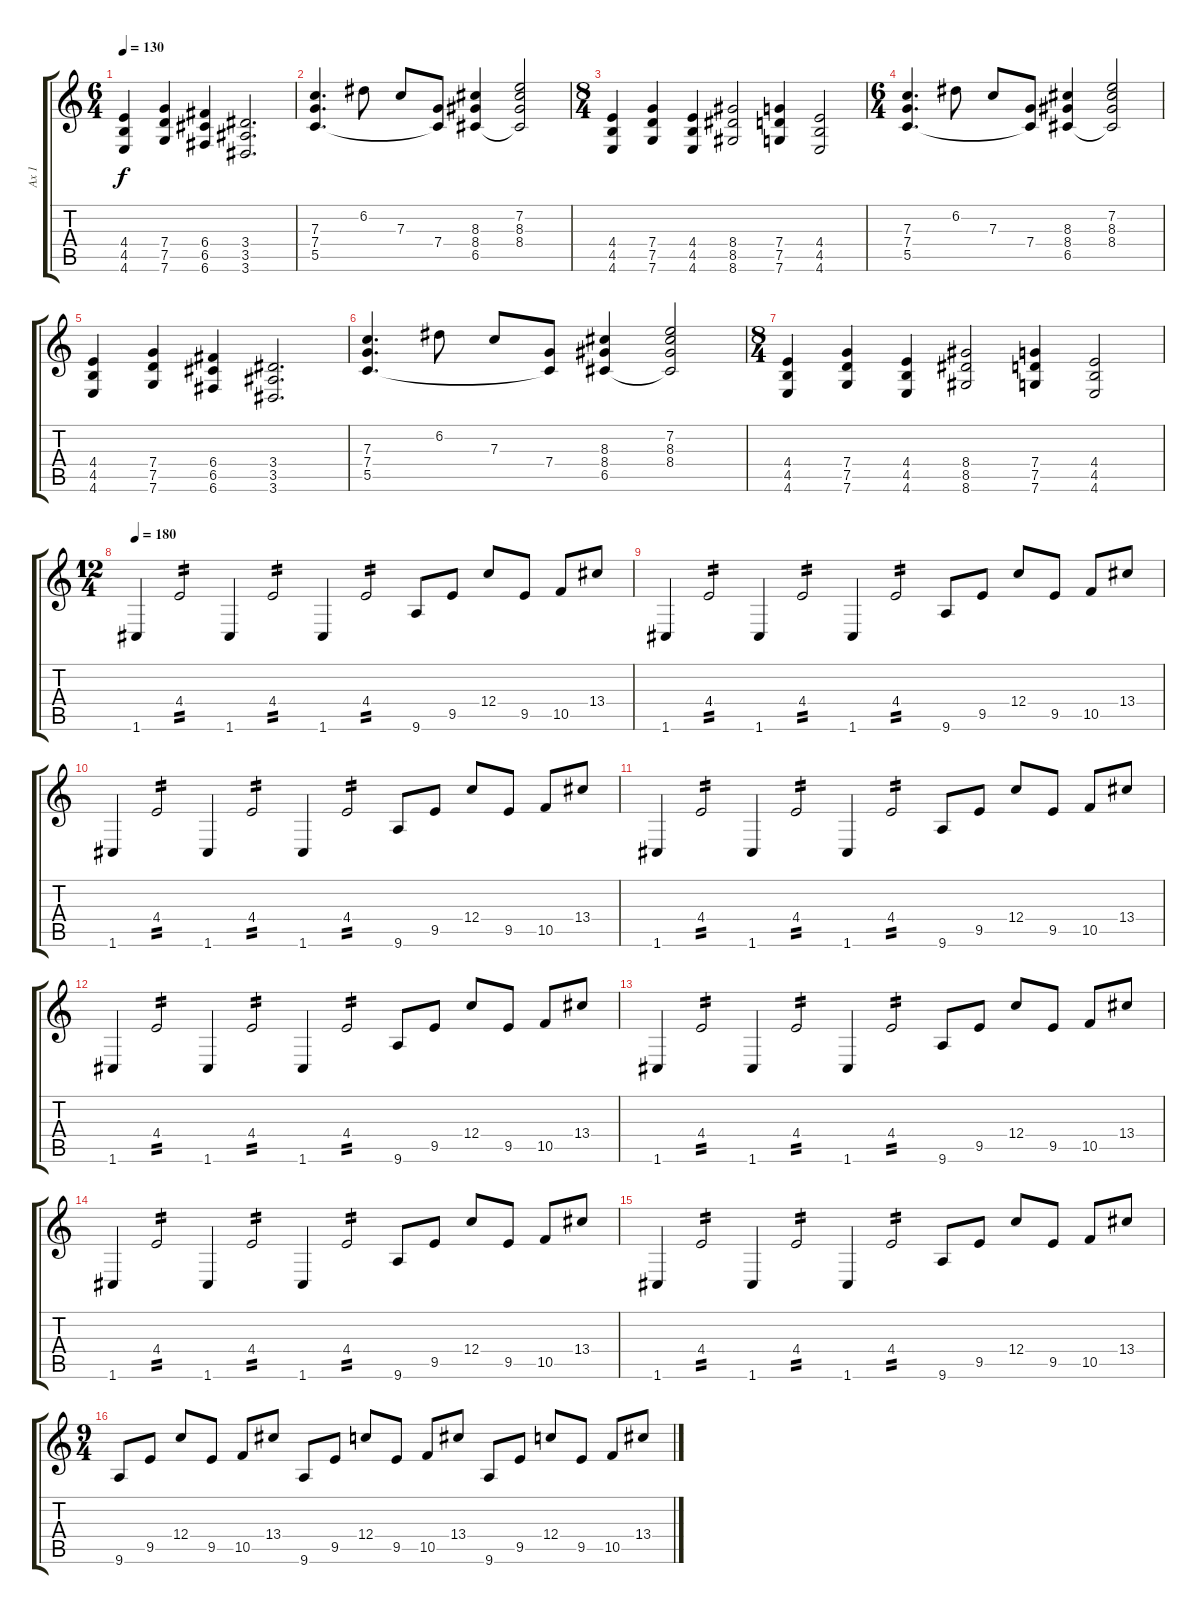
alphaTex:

\track ("Ax 1" "Ax 1") {instrument distortionguitar}
\staff {score tabs}
\tuning (D4 A3 F3 C3 G2 C2) {hide}
\ts (6 4)
\tempo 130
\clef g2
\ks c
(4.4 4.5 4.6).4{dy f} (7.4 7.5 7.6).4 (6.4 6.5 6.6).4 (3.4 3.5 3.6).2{d} |
(7.3 7.4 5.5).4{d} 6.2.8 7.3.8 (7.4 5.5{t}).8 (8.3 8.4 6.5).4 (7.2 8.3 8.4 6.5{t}).2 |
\ts (8 4)
(4.4 4.5 4.6).4 (7.4 7.5 7.6).4 (4.4 4.5 4.6).4 (8.4 8.5 8.6).2 (7.4 7.5 7.6).4 (4.4 4.5 4.6).2 |
\ts (6 4)
(7.3 7.4 5.5).4{d} 6.2.8 7.3.8 (7.4 5.5{t}).8 (8.3 8.4 6.5).4 (7.2 8.3 8.4 6.5{t}).2 |
(4.4 4.5 4.6).4 (7.4 7.5 7.6).4 (6.4 6.5 6.6).4 (3.4 3.5 3.6).2{d} |
(7.3 7.4 5.5).4{d} 6.2.8 7.3.8 (7.4 5.5{t}).8 (8.3 8.4 6.5).4 (7.2 8.3 8.4 6.5{t}).2 |
\ts (8 4)
(4.4 4.5 4.6).4 (7.4 7.5 7.6).4 (4.4 4.5 4.6).4 (8.4 8.5 8.6).2 (7.4 7.5 7.6).4 (4.4 4.5 4.6).2 |
\ts (12 4)
\tempo 180
1.6.4 4.4.2{tp 2} 1.6.4 4.4.2{tp 2} 1.6.4 4.4.2{tp 2} 9.6.8 9.5.8 12.4.8 9.5.8 10.5.8 13.4.8 |
1.6.4 4.4.2{tp 2} 1.6.4 4.4.2{tp 2} 1.6.4 4.4.2{tp 2} 9.6.8 9.5.8 12.4.8 9.5.8 10.5.8 13.4.8 |
1.6.4 4.4.2{tp 2} 1.6.4 4.4.2{tp 2} 1.6.4 4.4.2{tp 2} 9.6.8 9.5.8 12.4.8 9.5.8 10.5.8 13.4.8 |
1.6.4 4.4.2{tp 2} 1.6.4 4.4.2{tp 2} 1.6.4 4.4.2{tp 2} 9.6.8 9.5.8 12.4.8 9.5.8 10.5.8 13.4.8 |
1.6.4 4.4.2{tp 2} 1.6.4 4.4.2{tp 2} 1.6.4 4.4.2{tp 2} 9.6.8 9.5.8 12.4.8 9.5.8 10.5.8 13.4.8 |
1.6.4 4.4.2{tp 2} 1.6.4 4.4.2{tp 2} 1.6.4 4.4.2{tp 2} 9.6.8 9.5.8 12.4.8 9.5.8 10.5.8 13.4.8 |
1.6.4 4.4.2{tp 2} 1.6.4 4.4.2{tp 2} 1.6.4 4.4.2{tp 2} 9.6.8 9.5.8 12.4.8 9.5.8 10.5.8 13.4.8 |
1.6.4 4.4.2{tp 2} 1.6.4 4.4.2{tp 2} 1.6.4 4.4.2{tp 2} 9.6.8 9.5.8 12.4.8 9.5.8 10.5.8 13.4.8 |
\ts (9 4)
9.6.8 9.5.8 12.4.8 9.5.8 10.5.8 13.4.8 9.6.8 9.5.8 12.4.8 9.5.8 10.5.8 13.4.8 9.6.8 9.5.8 12.4.8 9.5.8 10.5.8 13.4.8
